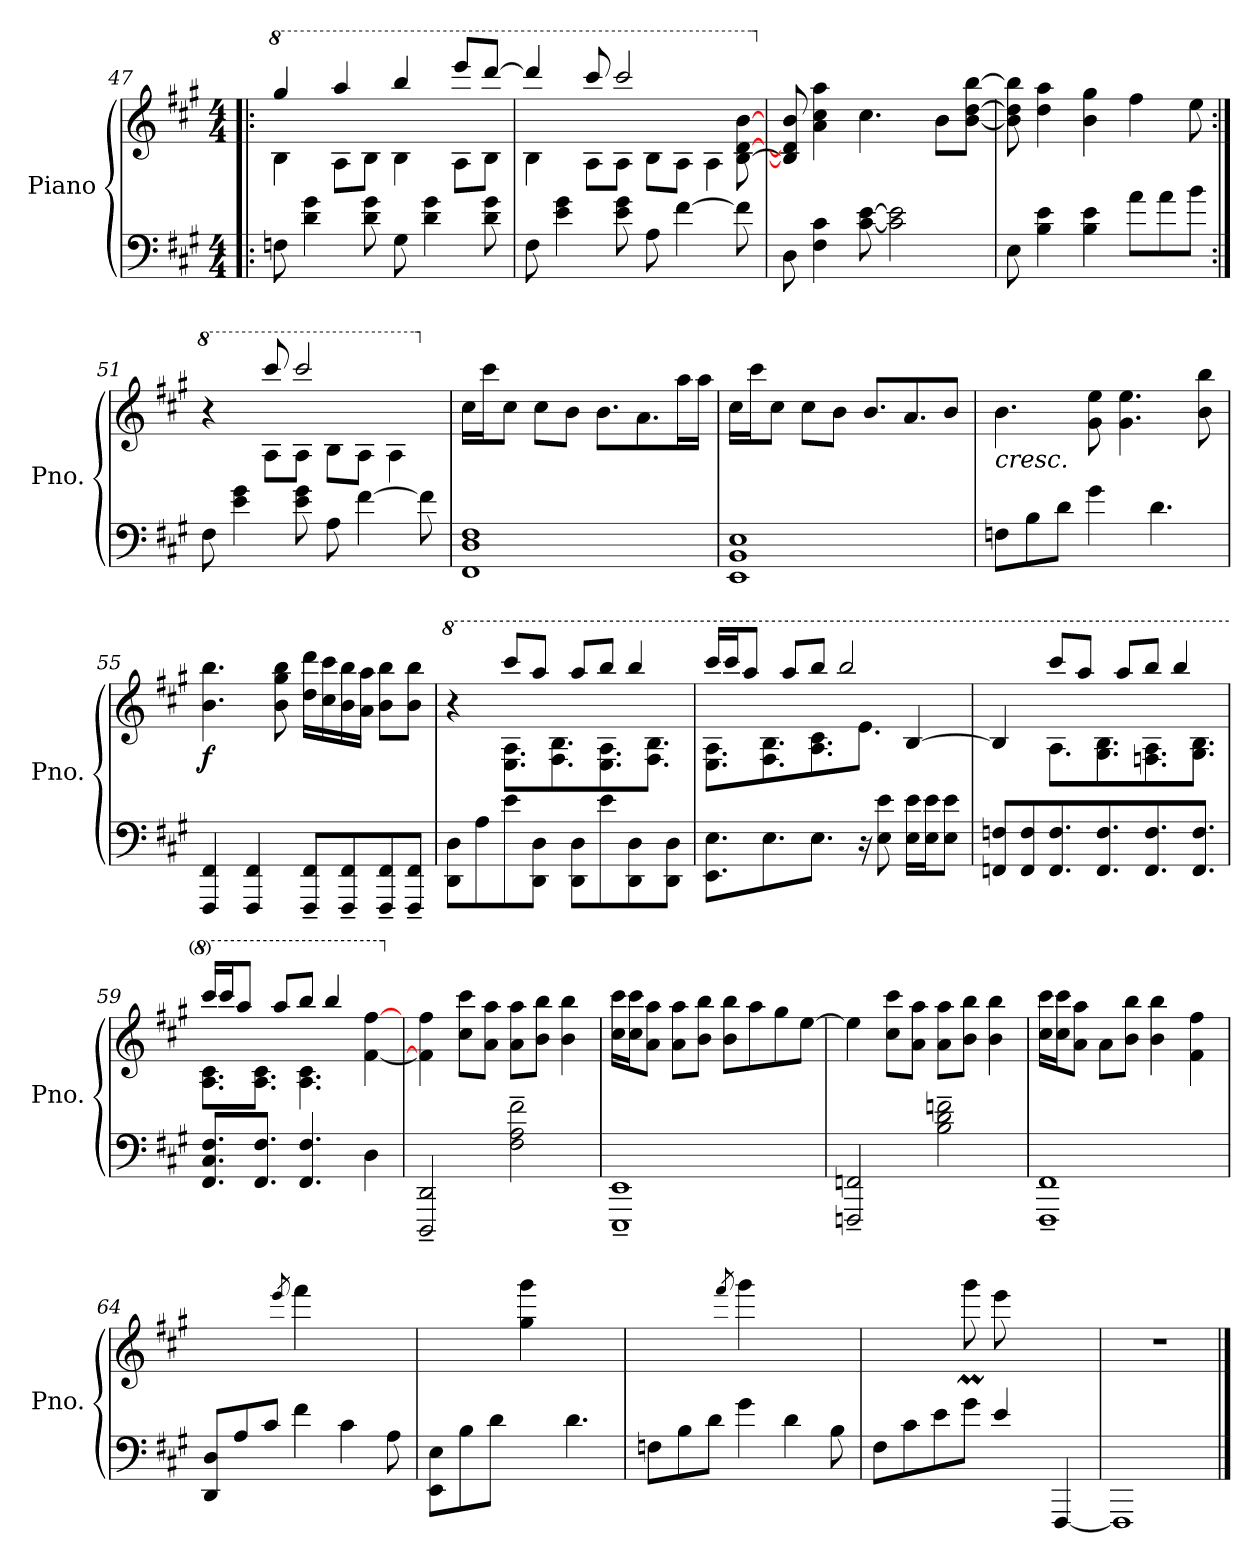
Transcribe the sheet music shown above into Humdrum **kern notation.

**kern	**kern	**dynam
*part1	*part1	*part1
*staff2	*staff1	*staff1/2
*I"Piano	*	*
*I'Pno.	*	*
!!LO:LB:g=z
*clefF4	*clefG2	*
*k[f#c#g#]	*k[f#c#g#]	*
*M4/4	*M4/4	*
*	*8va	*
=47!|:	=47!|:	=47!|:
*	*^	*
8Fn\	4ggg#/	4b\	.
4d\ 4g#\	.	.	.
.	4aaa/	8a\L	.
8d\ 8g#\	.	8b\J	.
8G#\	4bbb/	4b\	.
4d\ 4g#\	.	.	.
.	8eeee/L	8a\L	.
8d\ 8g#\	[8dddd/J	8b\J	.
=48	=48	=48	=48
8F#\	4dddd/]	4b\	.
4e\ 4g#\	.	.	.
.	8cccc#/	8a\L	.
8e\ 8g#\	2cccc#/	8a\J	.
8A\	.	8b\L	.
[4f#\	.	8a\J	.
.	.	4a\	.
8f#\]	[8b\ [8dd\ [8bb\	.	.
*	*v	*v	*
=49	=49	=49
*	*X8va	*
8D\	8B/] 8d/] 8b/]	.
4F#\ 4c#\	4a\ 4cc#\ 4aa\	.
[8c#\ [8e\	4.cc#\	.
2c#\] 2e\]	.	.
.	8b\L	.
.	[8b\ [8dd\ [8bb\J	.
=50	=50	=50
8E\	8b\] 8dd\] 8bb\]	.
4B\ 4e\	4dd\ 4aa\	.
4B\ 4e\	4b\ 4gg#\	.
8a\L	4ff#\	.
8a\	.	.
8b\J	8ee\	.
!!LO:LB:g=z
=51:|!	=51:|!	=51:|!
*	*8va	*
*	*^	*
8F#\	4r	4ryy	.
4e\ 4g#\	.	.	.
.	8cccc#/	8a\L	.
8e\ 8g#\	2cccc#/	8a\J	.
8A\	.	8b\L	.
[4f#\	.	8a\J	.
.	.	4a\	.
8f#\]	8reyy	.	.
*	*v	*v	*
=52	=52	=52
*	*X8va	*
1FF# 1D 1F#	16cc#\LL	.
.	16ccc#\J	.
.	8cc#\J	.
.	8cc#\L	.
.	8b\J	.
.	8.b\L	.
.	8.a\	.
.	16aa\L	.
.	16aa\JJ	.
=53	=53	=53
1EE 1BB 1E	16cc#\LL	.
.	16ccc#\J	.
.	8cc#\J	.
.	8cc#\L	.
.	8b\J	.
.	8.b/L	.
.	8.a/	.
.	8b/J	.
!!LO:LB:g=z
=54	=54	=54
!	!	!LO:HP:b
8Fn\L	4.b\	<
8B\	.	.
8d\J	.	.
4g#\	8g#\ 8ee\	.
.	4.g#\ 4.ee\	.
4.d\	.	.
.	8b\ 8bb\	.
=55	=55	=55
!	!	!LO:DY:b
4FFF#/ 4FF#/	4.b\ 4.bb\	f
4FFF#/ 4FF#/	.	.
.	8b\ 8gg#\ 8bb\	.
8FFF#/~ 8FF#/~L	16dd\ 16ddd\LL	.
.	16cc#\ 16ccc#\	.
8FFF#/~ 8FF#/~	16b\ 16bb\	.
.	16a\ 16aa\JJ	.
8FFF#/~ 8FF#/~	8b\ 8bb\L	.
8FFF#/~ 8FF#/~J	8b\ 8bb\J	.
.	.	[
!!LO:PB:g=z
=56	=56	=56
*	*8va	*
*	*^	*
8DD\ 8D\L	4r	4ryy	.
8A\	.	.	.
8e\	8.e\ 8.a\L	8cccc#/L	.
8DD\ 8D\J	.	8aaa/J	.
.	8.f#\ 8.b\	.	.
8DD\ 8D\L	.	8aaa/L	.
8e\	8.e\ 8.a\	8bbb/J	.
8DD\ 8D\	.	4bbb/	.
.	8.f#\ 8.b\J	.	.
8DD\ 8D\J	.	.	.
=57	=57	=57	=57
8.EE\ 8.E\L	8.e\ 8.a\L	16cccc#/LL	.
.	.	16cccc#/J	.
.	.	8aaa/J	.
8.E\	8.f#\ 8.b\	.	.
.	.	8aaa/L	.
8.E\J	8.a\ 8.cc#\	8bbb/J	.
.	.	2bbb/	.
16r	8.ee\J	.	.
8E\ 8e\	.	.	.
16E\ 16e\LL	[4b/	.	.
16E\ 16e\J	.	.	.
8E\ 8e\J	.	.	.
!!LO:LB:g=z	!!
=58	=58	=58	=58
8FFn/ 8Fn/L	4b/]	4ryy	.
8FF/ 8F/	.	.	.
8.FF/ 8.F/	8.a\L	8cccc#/L	.
.	.	8aaa/J	.
8.FF/ 8.F/	8.g#\ 8.b\	.	.
.	.	8aaa/L	.
8.FF/ 8.F/	8.fn\ 8.a\	8bbb/J	.
.	.	4bbb/	.
8.FF/ 8.F/J	8.g#\ 8.b\J	.	.
=59	=59	=59	=59
8.FF#/ 8.C#/ 8.F#/L	8.a\ 8.cc#\L	16cccc#/LL	.
.	.	16cccc#/J	.
.	.	8aaa/J	.
8.FF#/ 8.F#/J	8.a\ 8.cc#\J	.	.
.	.	8aaa/L	.
4.FF#/ 4.F#/	4.a\ 4.cc#\	8bbb/J	.
.	.	4bbb/	.
4D\	[4ff#\ [4fff#\	4ryy	.
*	*v	*v	*
=60	=60	=60
*	*X8va	*
2DDD/~ 2DD/~	4f#\] 4ff#\]	.
.	8cc#\ 8ccc#\L	.
.	8a\ 8aa\J	.
2F#\~ 2A\~ 2f#\~	8a\ 8aa\L	.
.	8b\ 8bb\J	.
.	4b\ 4bb\	.
!!LO:LB:g=z
=61	=61	=61
1EEE~ 1EE~	16cc#\ 16ccc#\LL	.
.	16cc#\ 16ccc#\J	.
.	8a\ 8aa\J	.
.	8a\ 8aa\L	.
.	8b\ 8bb\J	.
.	8b\ 8bb\L	.
.	8aa\	.
.	8gg#\	.
.	[8ee\J	.
=62	=62	=62
2FFFn/~ 2FFn/~	4ee\]	.
.	8cc#\ 8ccc#\L	.
.	8a\ 8aa\J	.
2B\~ 2d\~ 2fn\~	8a\ 8aa\L	.
.	8b\ 8bb\J	.
.	4b\ 4bb\	.
=63	=63	=63
1FFF#~ 1FF#~	16cc#\ 16ccc#\LL	.
.	16cc#\ 16ccc#\J	.
.	8a\ 8aa\J	.
.	8a\L	.
.	8b\ 8bb\J	.
.	4b\ 4bb\	.
.	4f#\ 4ff#\	.
!!LO:LB:g=z
=64	=64	=64
*^	*^	*
8DD/ 8D/L	4.ryy	1ryy	4.ryy	.
8A/	.	.	.	.
8c#/J	.	.	.	.
.	.	.	8qeee/	.
4ryy	4f#\	.	4fff#\	.
4c#\	4.ryy	.	4.ryy	.
8A\	.	.	.	.
*v	*v	*	*	*
=65	=65	=65	=65
8EE\ 8E\L	1ryy	4.ryy	.
8B\	.	.	.
8d\J	.	.	.
4ryy	.	4gg#\ 4ggg#\	.
4.d\	.	4.ryy	.
=66	=66	=66	=66
*^	*	*	*
8Fn\L	4.ryy	1ryy	4.ryy	.
8B\	.	.	.	.
8d\J	.	.	.	.
.	.	.	8qfff#/	.
4ryy	4g#\	.	4ggg#\	.
4d\	4.ryy	.	4.ryy	.
8B\	.	.	.	.
*v	*v	*	*	*
=67	=67	=67	=67
8F#\L	1ryy	4.ryy	.
8c#\	.	.	.
8e\	.	.	.
8g#\J	.	8ggg#m\	.
4e/	.	8eee\	.
.	.	4.ryy	.
[4FFF#/	.	.	.
*	*v	*v	*
=68	=68	=68
1FFF#]	1r	.
==	==	==
*-	*-	*-
